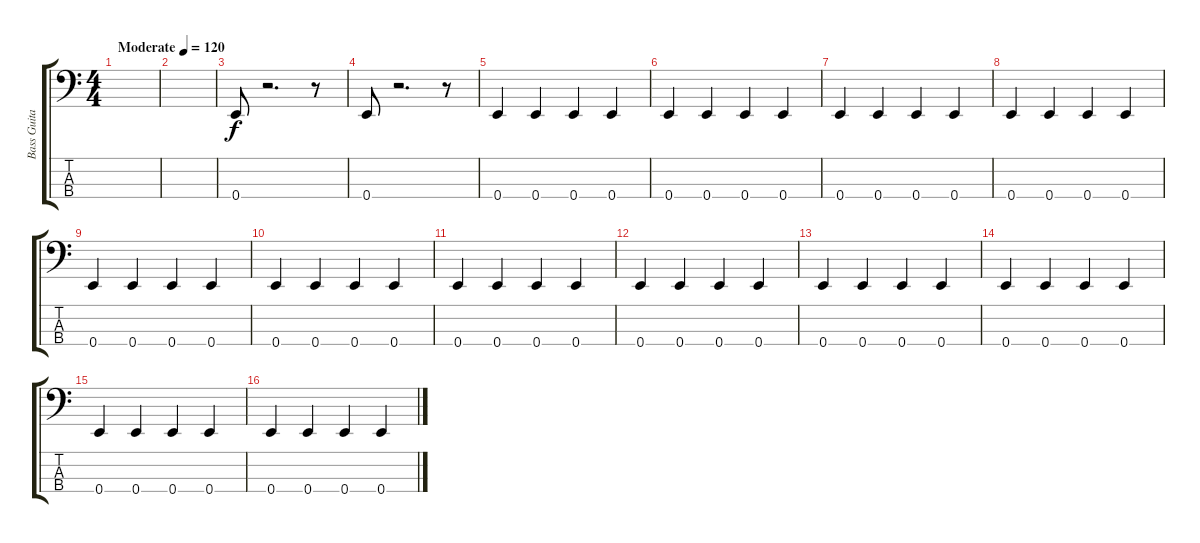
\track ("Bass Guitar" "Bass Guita") {instrument electricbassfinger}
\staff {score tabs}
\tuning (G2 D2 A1 E1) {hide}
\ts (4 4)
\tempo (120 "Moderate")
\clef f4
\ks c
|
|
0.4.8 r.2{d} r.8 |
0.4.8 r.2{d} r.8 |
0.4.4 0.4.4 0.4.4 0.4.4 |
0.4.4 0.4.4 0.4.4 0.4.4 |
0.4.4 0.4.4 0.4.4 0.4.4 |
0.4.4 0.4.4 0.4.4 0.4.4 |
0.4.4 0.4.4 0.4.4 0.4.4 |
0.4.4 0.4.4 0.4.4 0.4.4 |
0.4.4 0.4.4 0.4.4 0.4.4 |
0.4.4 0.4.4 0.4.4 0.4.4 |
0.4.4 0.4.4 0.4.4 0.4.4 |
0.4.4 0.4.4 0.4.4 0.4.4 |
0.4.4 0.4.4 0.4.4 0.4.4 |
0.4.4 0.4.4 0.4.4 0.4.4
